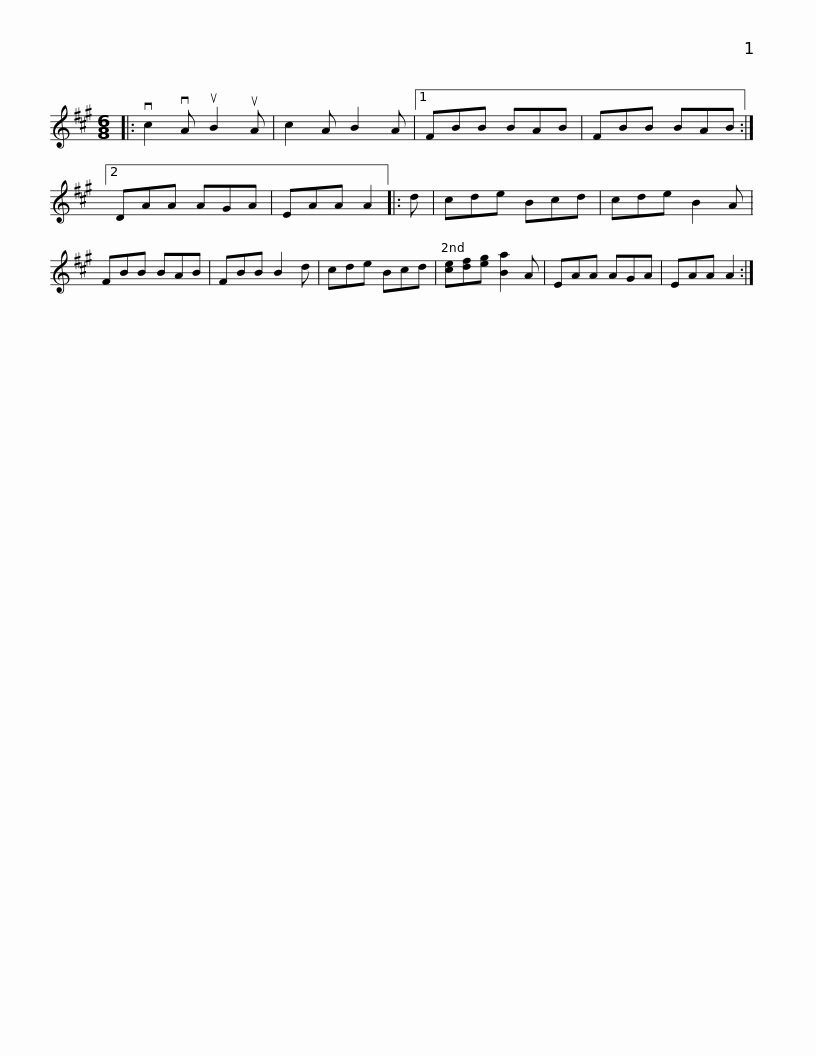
X:1
L:1/8
M:6/8
I:linebreak $
K:A
V:1 treble
V:1
|: vc2 vA uB2 uA | c2 A B2 A |1 FBB BAB | FBB BAB :|2 DAA AGA | %5
 EAA A2 |: d | cde Bcd |$ cde B2 A | FBB BAB | %10
 FBB B2 d | cde Bcd | [ce][df][eg] [Ba]2 A | EAA AGA | EAA A2 :| %15
